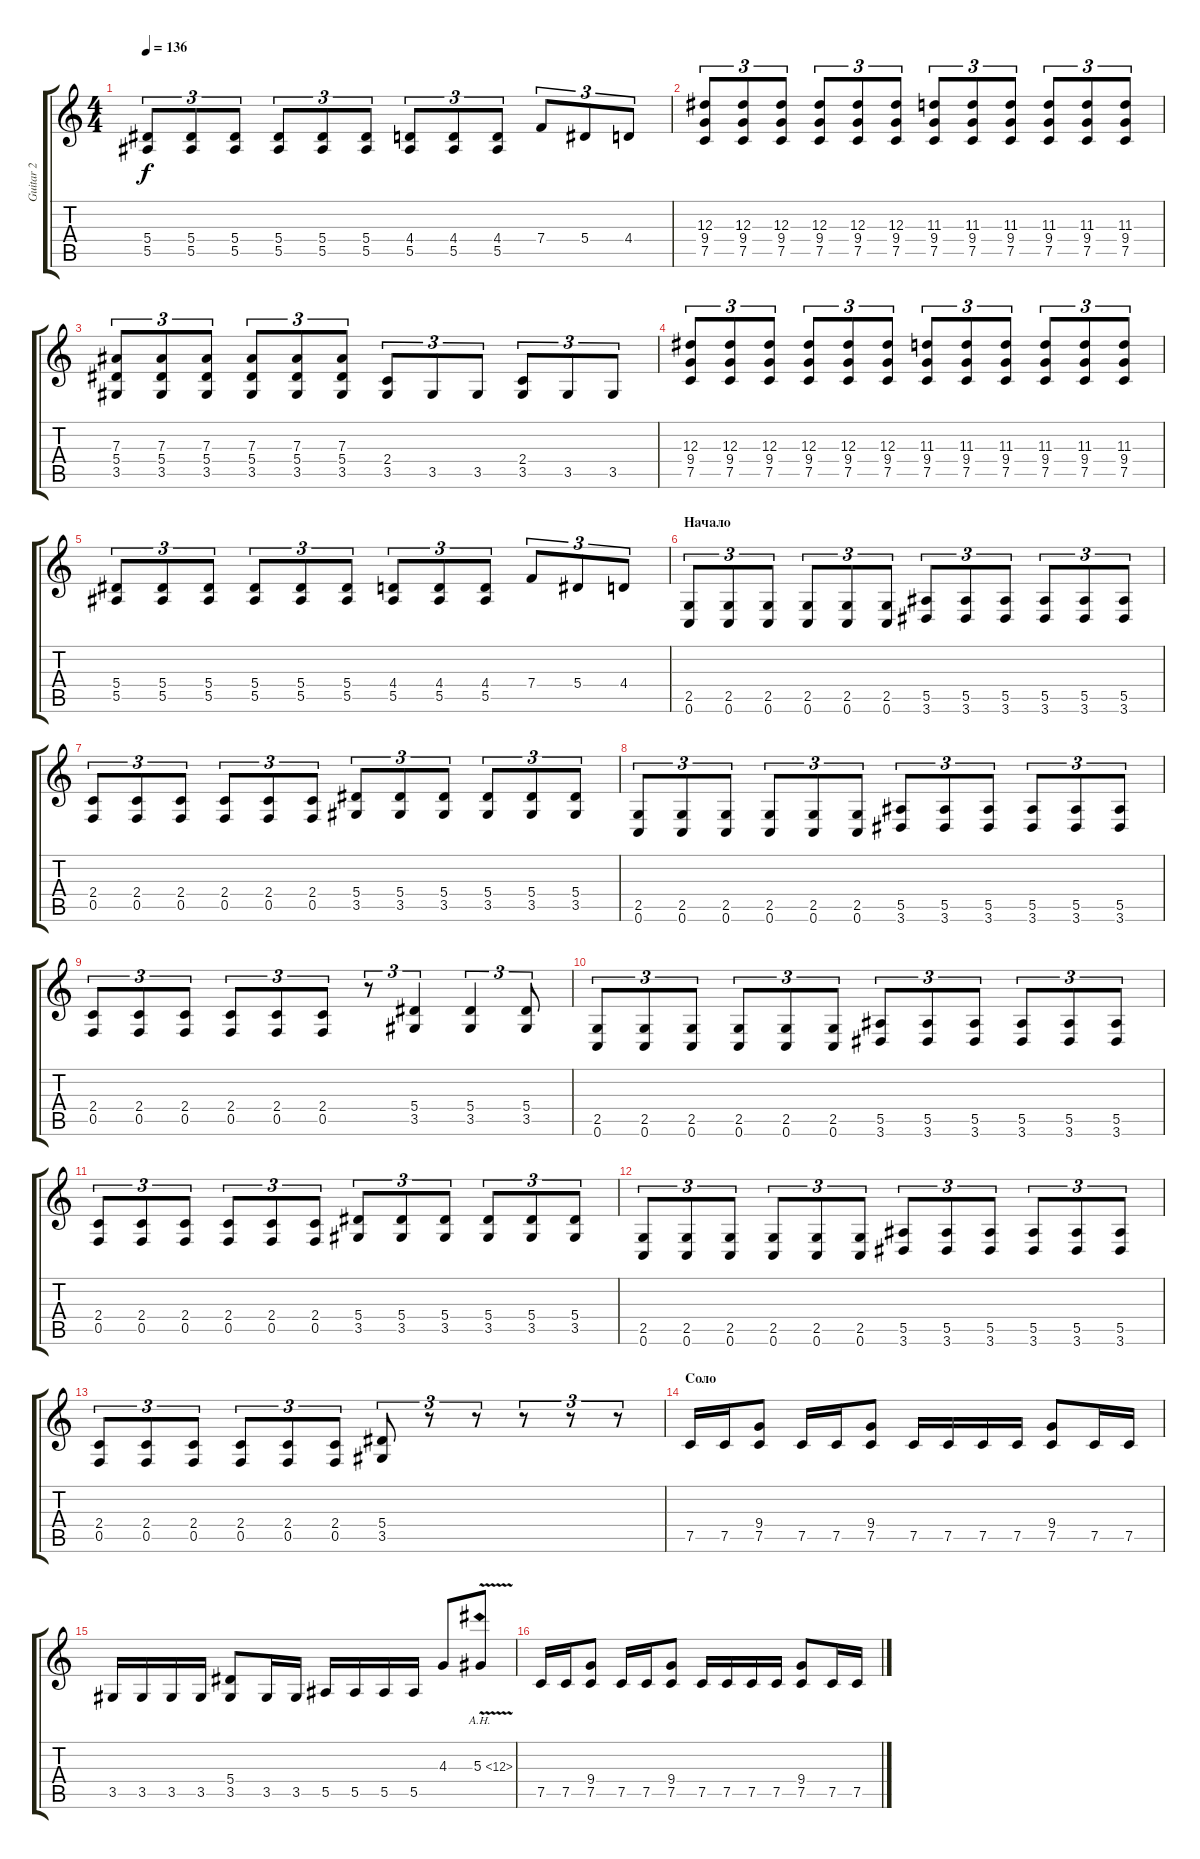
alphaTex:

\track ("Guitar 2" "Guitar 2") {instrument distortionguitar}
\staff {score tabs}
\tuning (C4 G3 Eb3 Bb2 F2 C2) {hide}
\ts (4 4)
\tempo 136
\clef g2
\ks c
(5.4 5.5).8{tu (3 2) dy f} (5.4 5.5).8{tu (3 2)} (5.4 5.5).8{tu (3 2)} (5.4 5.5).8{tu (3 2)} (5.4 5.5).8{tu (3 2)} (5.4 5.5).8{tu (3 2)} (4.4 5.5).8{tu (3 2)} (4.4 5.5).8{tu (3 2)} (4.4 5.5).8{tu (3 2)} 7.4.8{tu (3 2)} 5.4.8{tu (3 2)} 4.4.8{tu (3 2)} |
(12.3 9.4 7.5).8{tu (3 2)} (12.3 9.4 7.5).8{tu (3 2)} (12.3 9.4 7.5).8{tu (3 2)} (12.3 9.4 7.5).8{tu (3 2)} (12.3 9.4 7.5).8{tu (3 2)} (12.3 9.4 7.5).8{tu (3 2)} (11.3 9.4 7.5).8{tu (3 2)} (11.3 9.4 7.5).8{tu (3 2)} (11.3 9.4 7.5).8{tu (3 2)} (11.3 9.4 7.5).8{tu (3 2)} (11.3 9.4 7.5).8{tu (3 2)} (11.3 9.4 7.5).8{tu (3 2)} |
(7.3 5.4 3.5).8{tu (3 2)} (7.3 5.4 3.5).8{tu (3 2)} (7.3 5.4 3.5).8{tu (3 2)} (7.3 5.4 3.5).8{tu (3 2)} (7.3 5.4 3.5).8{tu (3 2)} (7.3 5.4 3.5).8{tu (3 2)} (2.4 3.5).8{tu (3 2)} 3.5.8{tu (3 2)} 3.5.8{tu (3 2)} (2.4 3.5).8{tu (3 2)} 3.5.8{tu (3 2)} 3.5.8{tu (3 2)} |
(12.3 9.4 7.5).8{tu (3 2)} (12.3 9.4 7.5).8{tu (3 2)} (12.3 9.4 7.5).8{tu (3 2)} (12.3 9.4 7.5).8{tu (3 2)} (12.3 9.4 7.5).8{tu (3 2)} (12.3 9.4 7.5).8{tu (3 2)} (11.3 9.4 7.5).8{tu (3 2)} (11.3 9.4 7.5).8{tu (3 2)} (11.3 9.4 7.5).8{tu (3 2)} (11.3 9.4 7.5).8{tu (3 2)} (11.3 9.4 7.5).8{tu (3 2)} (11.3 9.4 7.5).8{tu (3 2)} |
(5.4 5.5).8{tu (3 2)} (5.4 5.5).8{tu (3 2)} (5.4 5.5).8{tu (3 2)} (5.4 5.5).8{tu (3 2)} (5.4 5.5).8{tu (3 2)} (5.4 5.5).8{tu (3 2)} (4.4 5.5).8{tu (3 2)} (4.4 5.5).8{tu (3 2)} (4.4 5.5).8{tu (3 2)} 7.4.8{tu (3 2)} 5.4.8{tu (3 2)} 4.4.8{tu (3 2)} |
\section ("" "Начало")
(2.5 0.6).8{tu (3 2)} (2.5 0.6).8{tu (3 2)} (2.5 0.6).8{tu (3 2)} (2.5 0.6).8{tu (3 2)} (2.5 0.6).8{tu (3 2)} (2.5 0.6).8{tu (3 2)} (5.5 3.6).8{tu (3 2)} (5.5 3.6).8{tu (3 2)} (5.5 3.6).8{tu (3 2)} (5.5 3.6).8{tu (3 2)} (5.5 3.6).8{tu (3 2)} (5.5 3.6).8{tu (3 2)} |
(2.4 0.5).8{tu (3 2)} (2.4 0.5).8{tu (3 2)} (2.4 0.5).8{tu (3 2)} (2.4 0.5).8{tu (3 2)} (2.4 0.5).8{tu (3 2)} (2.4 0.5).8{tu (3 2)} (5.4 3.5).8{tu (3 2)} (5.4 3.5).8{tu (3 2)} (5.4 3.5).8{tu (3 2)} (5.4 3.5).8{tu (3 2)} (5.4 3.5).8{tu (3 2)} (5.4 3.5).8{tu (3 2)} |
(2.5 0.6).8{tu (3 2)} (2.5 0.6).8{tu (3 2)} (2.5 0.6).8{tu (3 2)} (2.5 0.6).8{tu (3 2)} (2.5 0.6).8{tu (3 2)} (2.5 0.6).8{tu (3 2)} (5.5 3.6).8{tu (3 2)} (5.5 3.6).8{tu (3 2)} (5.5 3.6).8{tu (3 2)} (5.5 3.6).8{tu (3 2)} (5.5 3.6).8{tu (3 2)} (5.5 3.6).8{tu (3 2)} |
(2.4 0.5).8{tu (3 2)} (2.4 0.5).8{tu (3 2)} (2.4 0.5).8{tu (3 2)} (2.4 0.5).8{tu (3 2)} (2.4 0.5).8{tu (3 2)} (2.4 0.5).8{tu (3 2)} r.8{tu (3 2)} (5.4 3.5).4{tu (3 2)} (5.4 3.5).4{tu (3 2)} (5.4 3.5).8{tu (3 2)} |
(2.5 0.6).8{tu (3 2)} (2.5 0.6).8{tu (3 2)} (2.5 0.6).8{tu (3 2)} (2.5 0.6).8{tu (3 2)} (2.5 0.6).8{tu (3 2)} (2.5 0.6).8{tu (3 2)} (5.5 3.6).8{tu (3 2)} (5.5 3.6).8{tu (3 2)} (5.5 3.6).8{tu (3 2)} (5.5 3.6).8{tu (3 2)} (5.5 3.6).8{tu (3 2)} (5.5 3.6).8{tu (3 2)} |
(2.4 0.5).8{tu (3 2)} (2.4 0.5).8{tu (3 2)} (2.4 0.5).8{tu (3 2)} (2.4 0.5).8{tu (3 2)} (2.4 0.5).8{tu (3 2)} (2.4 0.5).8{tu (3 2)} (5.4 3.5).8{tu (3 2)} (5.4 3.5).8{tu (3 2)} (5.4 3.5).8{tu (3 2)} (5.4 3.5).8{tu (3 2)} (5.4 3.5).8{tu (3 2)} (5.4 3.5).8{tu (3 2)} |
(2.5 0.6).8{tu (3 2)} (2.5 0.6).8{tu (3 2)} (2.5 0.6).8{tu (3 2)} (2.5 0.6).8{tu (3 2)} (2.5 0.6).8{tu (3 2)} (2.5 0.6).8{tu (3 2)} (5.5 3.6).8{tu (3 2)} (5.5 3.6).8{tu (3 2)} (5.5 3.6).8{tu (3 2)} (5.5 3.6).8{tu (3 2)} (5.5 3.6).8{tu (3 2)} (5.5 3.6).8{tu (3 2)} |
(2.4 0.5).8{tu (3 2)} (2.4 0.5).8{tu (3 2)} (2.4 0.5).8{tu (3 2)} (2.4 0.5).8{tu (3 2)} (2.4 0.5).8{tu (3 2)} (2.4 0.5).8{tu (3 2)} (5.4 3.5).8{tu (3 2)} r.8{tu (3 2)} r.8{tu (3 2)} r.8{tu (3 2)} r.8{tu (3 2)} r.8{tu (3 2)} |
\section ("" "Соло")
7.5.16 7.5.16 (9.4 7.5).8 7.5.16 7.5.16 (9.4 7.5).8 7.5.16 7.5.16 7.5.16 7.5.16 (9.4 7.5).8 7.5.16 7.5.16 |
3.5.16 3.5.16 3.5.16 3.5.16 (5.4 3.5).8 3.5.16 3.5.16 5.5.16 5.5.16 5.5.16 5.5.16 4.3.8 5.3{ah 7 v}.8 |
7.5.16 7.5.16 (9.4 7.5).8 7.5.16 7.5.16 (9.4 7.5).8 7.5.16 7.5.16 7.5.16 7.5.16 (9.4 7.5).8 7.5.16 7.5.16
